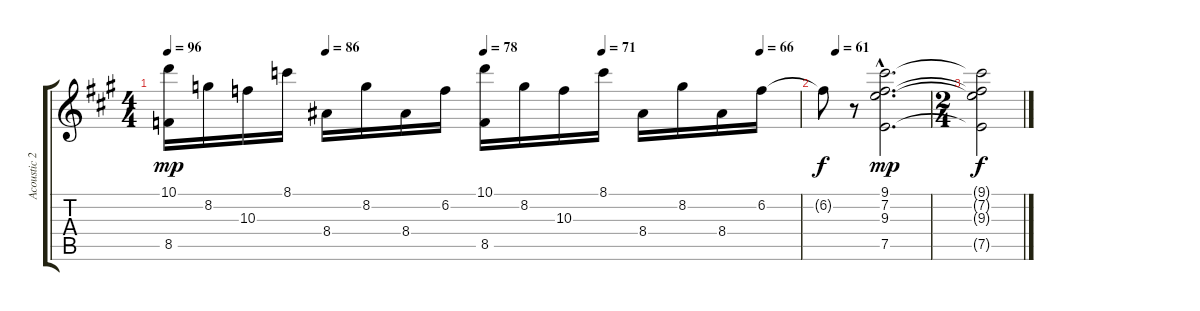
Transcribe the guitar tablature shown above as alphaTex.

\track ("Acoustic 2 - Criss Oliva" "Acoustic 2") {instrument acousticguitarsteel}
\staff {score tabs}
\tuning (E4 B3 G3 D3 A2 E2) {hide}
\ts (4 4)
\tempo 96
\tempo (86 0.25)
\tempo (78 0.5)
\tempo (71 0.6875)
\tempo (66 0.9375)
\clef g2
\ks a
(10.1 8.5).16{dy mp} 8.2.16 10.3.16 8.1.16 8.4.16 8.2.16 8.4.16 6.2.16 (10.1 8.5).16 8.2.16 10.3.16 8.1.16 8.4.16 8.2.16 8.4.16 6.2.16 |
\tempo (61 0.125)
6.2{t}.8{dy f} r.8 (9.1{hac} 7.2{hac} 9.3{hac} 7.5{hac}).2{d dy mp} |
\ts (2 4)
(9.1{t} 7.2{t} 9.3{t} 7.5{t}).2{dy f}
